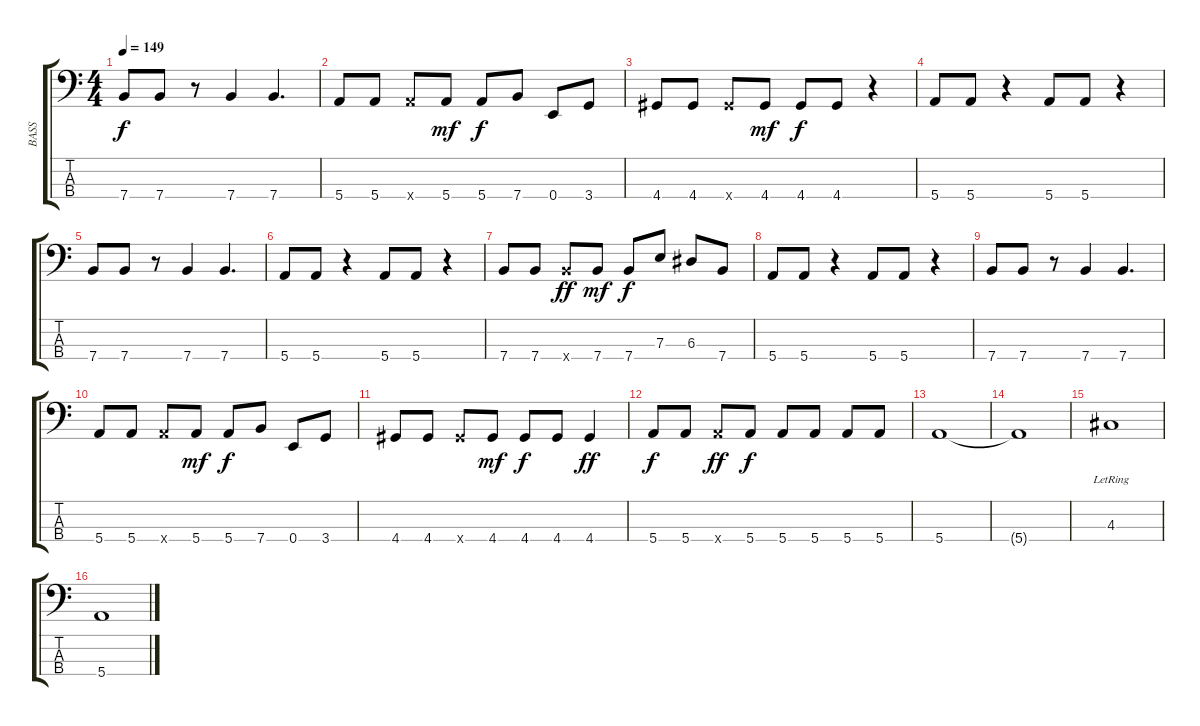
\track ("BASS" "BASS") {instrument electricbasspick}
\staff {score tabs}
\tuning (G2 D2 A1 E1) {hide}
\ts (4 4)
\tempo 149
\clef f4
\ks c
7.4.8{dy f} 7.4.8 r.8 7.4.4 7.4.4{d} |
5.4.8 5.4.8 5.4{x}.8 5.4.8{dy mf} 5.4.8{dy f} 7.4.8 0.4.8 3.4.8 |
4.4.8 4.4.8 4.4{x}.8 4.4.8{dy mf} 4.4.8{dy f} 4.4.8 r.4 |
5.4.8 5.4.8 r.4 5.4.8 5.4.8 r.4 |
7.4.8 7.4.8 r.8 7.4.4 7.4.4{d} |
5.4.8 5.4.8 r.4 5.4.8 5.4.8 r.4 |
7.4.8 7.4.8 7.4{x}.8{dy ff} 7.4.8{dy mf} 7.4.8{dy f} 7.3.8 6.3.8 7.4.8 |
5.4.8 5.4.8 r.4 5.4.8 5.4.8 r.4 |
7.4.8 7.4.8 r.8 7.4.4 7.4.4{d} |
5.4.8 5.4.8 5.4{x}.8 5.4.8{dy mf} 5.4.8{dy f} 7.4.8 0.4.8 3.4.8 |
4.4.8 4.4.8 4.4{x}.8 4.4.8{dy mf} 4.4.8{dy f} 4.4.8 4.4.4{dy ff} |
5.4.8{dy f} 5.4.8 5.4{x}.8{dy ff} 5.4.8{dy f} 5.4.8 5.4.8 5.4.8 5.4.8 |
5.4.1 |
5.4{t}.1 |
4.3{lr}.1{volume 12} |
5.4.1
